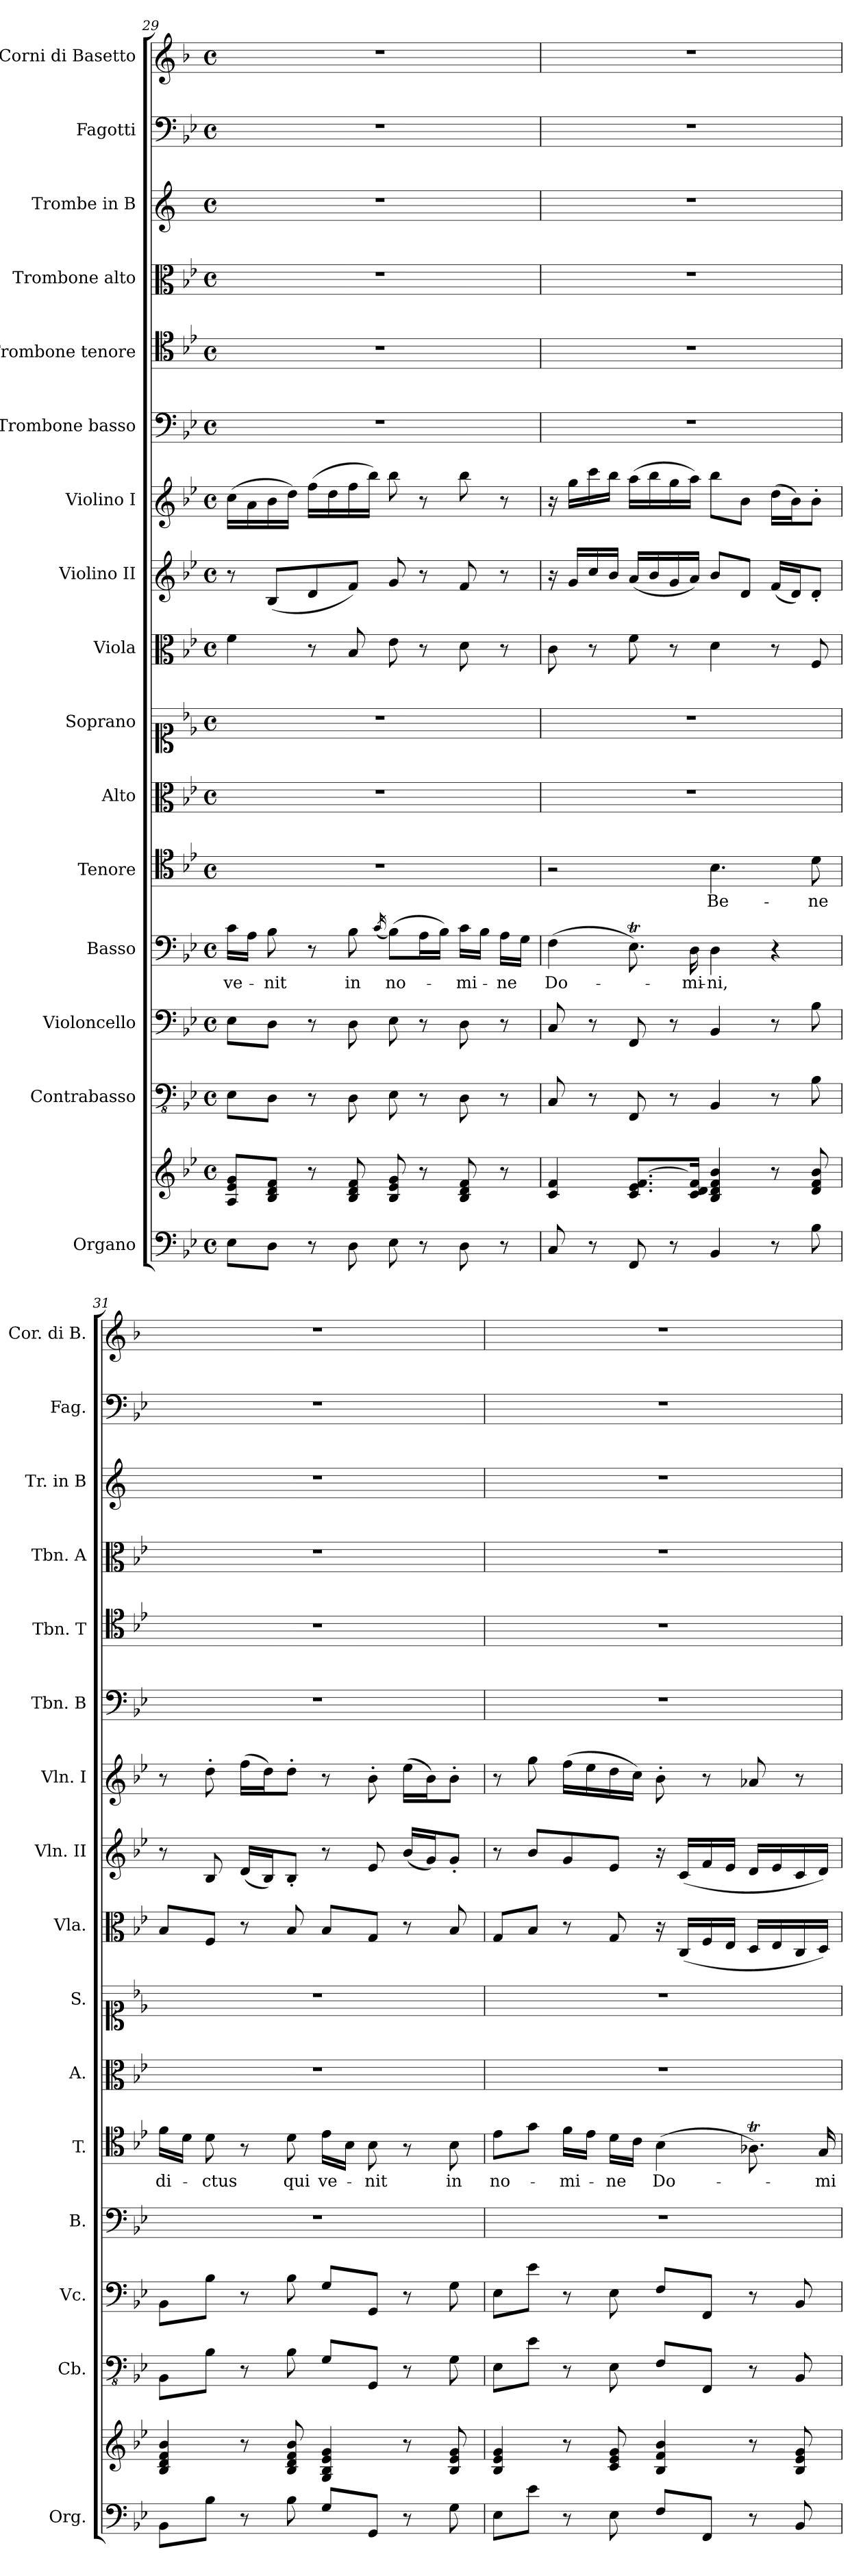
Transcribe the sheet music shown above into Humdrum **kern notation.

**kern	**kern	**kern	**kern	**kern	**text	**kern	**text	**dynam	**kern	**kern	**kern	**kern	**kern	**kern	**kern	**kern	**kern	**kern	**kern
*part16	*part16	*part15	*part14	*part13	*part13	*part12	*part12	*part12	*part11	*part10	*part9	*part8	*part7	*part6	*part5	*part4	*part3	*part2	*part1
*staff17	*staff16	*staff15	*staff14	*staff13	*staff13	*staff12	*staff12	*staff12	*staff11	*staff10	*staff9	*staff8	*staff7	*staff6	*staff5	*staff4	*staff3	*staff2	*staff1
*I"Organo	*	*I"Contrabasso	*I"Violoncello	*I"Basso	*	*I"Tenore	*	*	*I"Alto	*I"Soprano	*I"Viola	*I"Violino II	*I"Violino I	*I"Trombone basso	*I"Trombone tenore	*I"Trombone alto	*I"Trombe in B	*I"Fagotti	*I"Corni di Basetto
*I'Org.	*	*I'Cb.	*I'Vc.	*I'B.	*	*I'T.	*	*	*I'A.	*I'S.	*I'Vla.	*I'Vln. II	*I'Vln. I	*I'Tbn. B	*I'Tbn. T	*I'Tbn. A	*I'Tr. in B	*I'Fag.	*I'Cor. di B.
!!LO:PB:g=z
*clefF4	*clefG2	*clefFv4	*clefF4	*clefF4	*	*clefC4	*	*	*clefC3	*clefC1	*clefC3	*clefG2	*clefG2	*clefF4	*clefC4	*clefC3	*clefG2	*clefF4	*clefG2
*	*	*	*	*	*	*	*	*	*	*	*	*	*	*	*	*	*ITrd1c2	*	*ITrd4c7
*k[b-e-]	*k[b-e-]	*k[b-e-]	*k[b-e-]	*k[b-e-]	*	*k[b-e-]	*	*	*k[b-e-]	*k[b-e-]	*k[b-e-]	*k[b-e-]	*k[b-e-]	*k[b-e-]	*k[b-e-]	*k[b-e-]	*k[b-e-]	*k[b-e-]	*k[b-e-]
*M4/4	*M4/4	*M4/4	*M4/4	*M4/4	*	*M4/4	*	*	*M4/4	*M4/4	*M4/4	*M4/4	*M4/4	*M4/4	*M4/4	*M4/4	*M4/4	*M4/4	*M4/4
*met(c)	*met(c)	*met(c)	*met(c)	*met(c)	*	*met(c)	*	*	*met(c)	*met(c)	*met(c)	*met(c)	*met(c)	*met(c)	*met(c)	*met(c)	*met(c)	*met(c)	*met(c)
=29	=29	=29	=29	=29	=29	=29	=29	=29	=29	=29	=29	=29	=29	=29	=29	=29	=29	=29	=29
!	!	!	!	!	!LO:LY:b	!	!	!	!	!	!	!	!	!	!	!	!	!	!
8E-\L	8A/ 8e-/ 8g/L	8EE-\L	8E-\L	16c\LL	ve-	1r	.	.	1r	1r	4f\	8r	(>16cc\LL	1r	1r	1r	1r	1r	1r
.	.	.	.	16A\JJ	.	.	.	.	.	.	.	.	16a\	.	.	.	.	.	.
!	!	!	!	!	!LO:LY:b	!	!	!	!	!	!	!	!	!	!	!	!	!	!
8D\J	8B-/ 8d/ 8f/J	8DD\J	8D\J	8B-\	-nit	.	.	.	.	.	.	(<8B-/L	16b-\	.	.	.	.	.	.
.	.	.	.	.	.	.	.	.	.	.	.	.	16dd\JJ)	.	.	.	.	.	.
8r	8r	8r	8r	8r	.	.	.	.	.	.	8r	8d/	(>16ff\LL	.	.	.	.	.	.
.	.	.	.	.	.	.	.	.	.	.	.	.	16dd\	.	.	.	.	.	.
!	!	!	!	!	!LO:LY:b	!	!	!	!	!	!	!	!	!	!	!	!	!	!
8D\	8B-/ 8d/ 8f/	8DD\	8D\	8B-\	in	.	.	.	.	.	8B-/	8f/J)	16ff\	.	.	.	.	.	.
.	.	.	.	.	.	.	.	.	.	.	.	.	16bb-\JJ)	.	.	.	.	.	.
.	.	.	.	(<16qc/	.	.	.	.	.	.	.	.	.	.	.	.	.	.	.
!	!	!	!	!	!LO:LY:b	!	!	!	!	!	!	!	!	!	!	!	!	!	!
8E-\	8B-/ 8e-/ 8g/	8EE-\	8E-\	(>8B-\L)	no-	.	.	.	.	.	8e-\	8g/	8bb-\	.	.	.	.	.	.
8r	8r	8r	8r	16A\L	.	.	.	.	.	.	8r	8r	8r	.	.	.	.	.	.
.	.	.	.	16B-\JJ)	.	.	.	.	.	.	.	.	.	.	.	.	.	.	.
!	!	!	!	!	!LO:LY:b	!	!	!	!	!	!	!	!	!	!	!	!	!	!
8D\	8B-/ 8d/ 8f/	8DD\	8D\	16c\LL	-mi-	.	.	.	.	.	8d\	8f/	8bb-\	.	.	.	.	.	.
.	.	.	.	16B-\JJ	.	.	.	.	.	.	.	.	.	.	.	.	.	.	.
!	!	!	!	!	!LO:LY:b	!	!	!	!	!	!	!	!	!	!	!	!	!	!
8r	8r	8r	8r	16A\LL	-ne	.	.	.	.	.	8r	8r	8r	.	.	.	.	.	.
.	.	.	.	16G\JJ	.	.	.	.	.	.	.	.	.	.	.	.	.	.	.
=30	=30	=30	=30	=30	=30	=30	=30	=30	=30	=30	=30	=30	=30	=30	=30	=30	=30	=30	=30
!	!	!	!	!	!LO:LY:b	!	!	!LO:DY:a	!	!	!	!	!	!	!	!	!	!	!
8C/	4c/ 4f/	8CC/	8C/	(>4F\	Do-	2r	.	other-dynamics	1r	1r	8c\	16r	16r	1r	1r	1r	1r	1r	1r
.	.	.	.	.	.	.	.	.	.	.	.	16g/LL	16gg\LL	.	.	.	.	.	.
8r	.	8r	8r	.	.	.	.	.	.	.	8r	16cc/	16ccc\	.	.	.	.	.	.
.	.	.	.	.	.	.	.	.	.	.	.	16b-/JJ	16bb-\JJ	.	.	.	.	.	.
8FF/	8.c/ 8.e-/ [8.f/L	8FFF/	8FF/	8.E-T\)	.	.	.	.	.	.	8f\	(<16a/LL	(>16aa\LL	.	.	.	.	.	.
.	.	.	.	.	.	.	.	.	.	.	.	16b-/	16bb-\	.	.	.	.	.	.
8r	.	8r	8r	.	.	.	.	.	.	.	8r	16g/	16gg\	.	.	.	.	.	.
!	!	!	!	!	!LO:LY:b	!	!	!	!	!	!	!	!	!	!	!	!	!	!
.	16c/ 16d/ 16f/]Jk	.	.	16D\	-mi-	.	.	.	.	.	.	16a/JJ)	16aa\JJ)	.	.	.	.	.	.
!	!	!	!	!	!LO:LY:b	!	!LO:LY:b	!LO:DY:a	!	!	!	!	!	!	!	!	!	!	!
4BB-/	4B-/ 4d/ 4f/ 4b-/	4BBB-/	4BB-/	4D\	-ni,	4.B-\	Be-	other-dynamics	.	.	4d\	8b-/L	8bb-\L	.	.	.	.	.	.
.	.	.	.	.	.	.	.	.	.	.	.	8d/J	8b-\J	.	.	.	.	.	.
8r	8r	8r	8r	4r	.	.	.	.	.	.	8r	(<16f/LL	(>16dd\LL	.	.	.	.	.	.
.	.	.	.	.	.	.	.	.	.	.	.	16d/J)	16b-\J)	.	.	.	.	.	.
!	!	!	!	!	!	!	!LO:LY:b	!	!	!	!	!	!	!	!	!	!	!	!
8B-\	8d/ 8f/ 8b-/	8BB-\	8B-\	.	.	8d\	-ne	.	.	.	8F/	8d'/J	8b-'\J	.	.	.	.	.	.
=31	=31	=31	=31	=31	=31	=31	=31	=31	=31	=31	=31	=31	=31	=31	=31	=31	=31	=31	=31
!	!	!	!	!	!	!	!LO:LY:b	!	!	!	!	!	!	!	!	!	!	!	!
8BB-\L	4B-/ 4d/ 4f/ 4b-/	8BBB-\L	8BB-\L	1r	.	16f\LL	di-	.	1r	1r	8B-/L	8r	8r	1r	1r	1r	1r	1r	1r
.	.	.	.	.	.	16d\JJ	.	.	.	.	.	.	.	.	.	.	.	.	.
!	!	!	!	!	!	!	!LO:LY:b	!	!	!	!	!	!	!	!	!	!	!	!
8B-\J	.	8BB-\J	8B-\J	.	.	8d\	-ctus	.	.	.	8F/J	8B-/	8dd'\	.	.	.	.	.	.
8r	8r	8r	8r	.	.	8r	.	.	.	.	8r	(<16d/LL	(>16ff\LL	.	.	.	.	.	.
.	.	.	.	.	.	.	.	.	.	.	.	16B-/J)	16dd\J)	.	.	.	.	.	.
!	!	!	!	!	!	!	!LO:LY:b	!	!	!	!	!	!	!	!	!	!	!	!
8B-\	8B-/ 8d/ 8f/ 8b-/	8BB-\	8B-\	.	.	8d\	qui	.	.	.	8B-/	8B-'/J	8dd'\J	.	.	.	.	.	.
!	!	!	!	!	!	!	!LO:LY:b	!	!	!	!	!	!	!	!	!	!	!	!
8G/L	4G/ 4B-/ 4e-/ 4g/	8GG/L	8G/L	.	.	16e-\LL	ve-	.	.	.	8B-/L	8r	8r	.	.	.	.	.	.
.	.	.	.	.	.	16B-\JJ	.	.	.	.	.	.	.	.	.	.	.	.	.
!	!	!	!	!	!	!	!LO:LY:b	!	!	!	!	!	!	!	!	!	!	!	!
8GG/J	.	8GGG/J	8GG/J	.	.	8B-\	-nit	.	.	.	8G/J	8e-/	8b-'\	.	.	.	.	.	.
8r	8r	8r	8r	.	.	8r	.	.	.	.	8r	(<16b-/LL	(>16ee-\LL	.	.	.	.	.	.
.	.	.	.	.	.	.	.	.	.	.	.	16g/J)	16b-\J)	.	.	.	.	.	.
!	!	!	!	!	!	!	!LO:LY:b	!	!	!	!	!	!	!	!	!	!	!	!
8G\	8B-/ 8e-/ 8g/	8GG\	8G\	.	.	8B-\	in	.	.	.	8B-/	8g'/J	8b-'\J	.	.	.	.	.	.
=32	=32	=32	=32	=32	=32	=32	=32	=32	=32	=32	=32	=32	=32	=32	=32	=32	=32	=32	=32
!	!	!	!	!	!	!	!LO:LY:b	!	!	!	!	!	!	!	!	!	!	!	!
8E-\L	4B-/ 4e-/ 4g/	8EE-\L	8E-\L	1r	.	8e-\L	no-	.	1r	1r	8G/L	8r	8r	1r	1r	1r	1r	1r	1r
8e-\J	.	8E-\J	8e-\J	.	.	8g\J	.	.	.	.	8B-/J	8b-/L	8gg\	.	.	.	.	.	.
!	!	!	!	!	!	!	!LO:LY:b	!	!	!	!	!	!	!	!	!	!	!	!
8r	8r	8r	8r	.	.	16f\LL	-mi-	.	.	.	8r	8g/	(>16ff\LL	.	.	.	.	.	.
.	.	.	.	.	.	16e-\JJ	.	.	.	.	.	.	16ee-\	.	.	.	.	.	.
!	!	!	!	!	!	!	!LO:LY:b	!	!	!	!	!	!	!	!	!	!	!	!
8E-\	8c/ 8e-/ 8g/	8EE-\	8E-\	.	.	16d\LL	-ne	.	.	.	8G/	8e-/J	16dd\	.	.	.	.	.	.
.	.	.	.	.	.	16c\JJ	.	.	.	.	.	.	16cc\JJ)	.	.	.	.	.	.
!	!	!	!	!	!	!	!LO:LY:b	!	!	!	!	!	!	!	!	!	!	!	!
8F/L	4B-/ 4f/ 4b-/	8FF/L	8F/L	.	.	(>4B-\	Do-	.	.	.	16r	16r	8b-'\	.	.	.	.	.	.
.	.	.	.	.	.	.	.	.	.	.	(<16C/LL	(<16c/LL	.	.	.	.	.	.	.
8FF/J	.	8FFF/J	8FF/J	.	.	.	.	.	.	.	16F/	16f/	8r	.	.	.	.	.	.
.	.	.	.	.	.	.	.	.	.	.	16E-/JJ	16e-/JJ	.	.	.	.	.	.	.
8r	8r	8r	8r	.	.	8.A-XT\)	.	.	.	.	16D/LL	16d/LL	8a-X/	.	.	.	.	.	.
.	.	.	.	.	.	.	.	.	.	.	16E-/	16e-/	.	.	.	.	.	.	.
8BB-/	8B-/ 8e-/ 8g/	8BBB-/	8BB-/	.	.	.	.	.	.	.	16C/	16c/	8r	.	.	.	.	.	.
!	!	!	!	!	!	!	!LO:LY:b	!	!	!	!	!	!	!	!	!	!	!	!
.	.	.	.	.	.	16G/	-mi-	.	.	.	16D/JJ)	16d/JJ)	.	.	.	.	.	.	.
=	=	=	=	=	=	=	=	=	=	=	=	=	=	=	=	=	=	=	=
*-	*-	*-	*-	*-	*-	*-	*-	*-	*-	*-	*-	*-	*-	*-	*-	*-	*-	*-	*-
